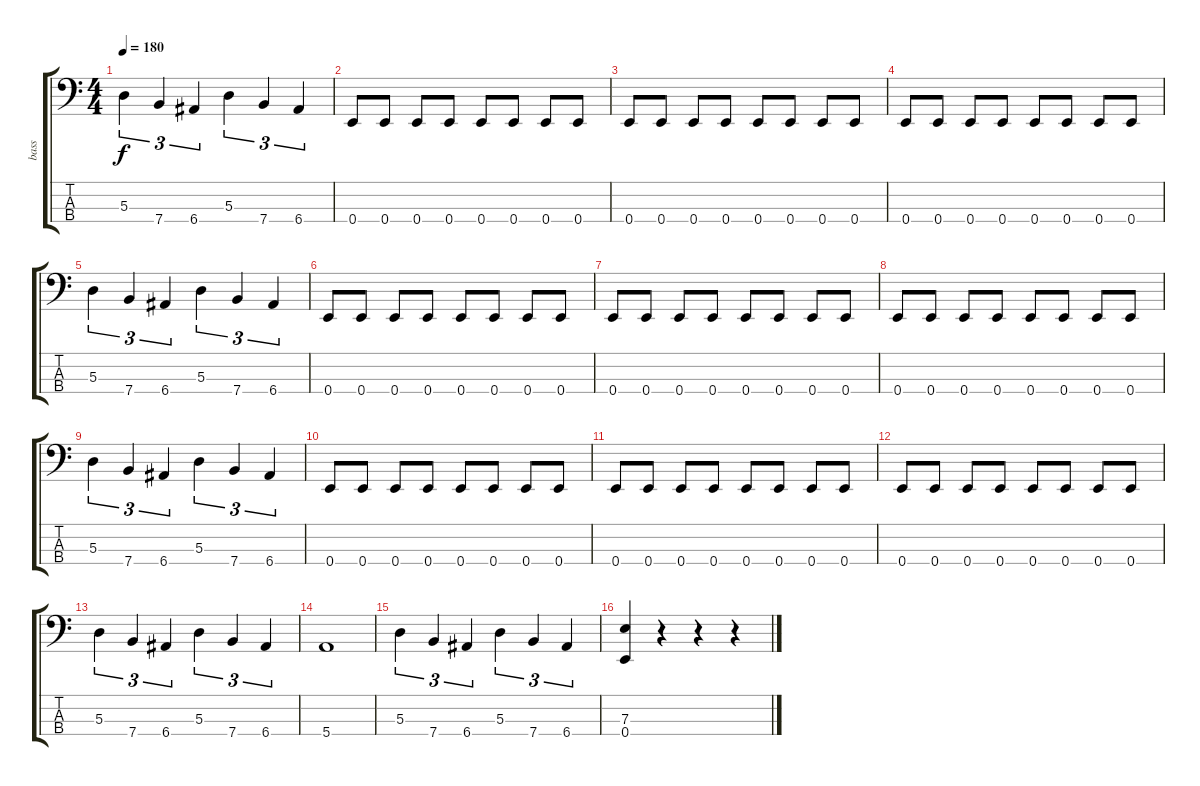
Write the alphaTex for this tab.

\track ("bass" "bass") {instrument electricbasspick}
\staff {score tabs}
\tuning (G2 D2 A1 E1) {hide}
\ts (4 4)
\tempo 180
\clef f4
\ks c
5.3.4{tu (3 2) dy f} 7.4.4{tu (3 2)} 6.4.4{tu (3 2)} 5.3.4{tu (3 2)} 7.4.4{tu (3 2)} 6.4.4{tu (3 2)} |
0.4.8 0.4.8 0.4.8 0.4.8 0.4.8 0.4.8 0.4.8 0.4.8 |
0.4.8 0.4.8 0.4.8 0.4.8 0.4.8 0.4.8 0.4.8 0.4.8 |
0.4.8 0.4.8 0.4.8 0.4.8 0.4.8 0.4.8 0.4.8 0.4.8 |
5.3.4{tu (3 2)} 7.4.4{tu (3 2)} 6.4.4{tu (3 2)} 5.3.4{tu (3 2)} 7.4.4{tu (3 2)} 6.4.4{tu (3 2)} |
0.4.8 0.4.8 0.4.8 0.4.8 0.4.8 0.4.8 0.4.8 0.4.8 |
0.4.8 0.4.8 0.4.8 0.4.8 0.4.8 0.4.8 0.4.8 0.4.8 |
0.4.8 0.4.8 0.4.8 0.4.8 0.4.8 0.4.8 0.4.8 0.4.8 |
5.3.4{tu (3 2)} 7.4.4{tu (3 2)} 6.4.4{tu (3 2)} 5.3.4{tu (3 2)} 7.4.4{tu (3 2)} 6.4.4{tu (3 2)} |
0.4.8 0.4.8 0.4.8 0.4.8 0.4.8 0.4.8 0.4.8 0.4.8 |
0.4.8 0.4.8 0.4.8 0.4.8 0.4.8 0.4.8 0.4.8 0.4.8 |
0.4.8 0.4.8 0.4.8 0.4.8 0.4.8 0.4.8 0.4.8 0.4.8 |
5.3.4{tu (3 2)} 7.4.4{tu (3 2)} 6.4.4{tu (3 2)} 5.3.4{tu (3 2)} 7.4.4{tu (3 2)} 6.4.4{tu (3 2)} |
5.4.1 |
5.3.4{tu (3 2)} 7.4.4{tu (3 2)} 6.4.4{tu (3 2)} 5.3.4{tu (3 2)} 7.4.4{tu (3 2)} 6.4.4{tu (3 2)} |
(7.3 0.4).4 r.4 r.4 r.4
